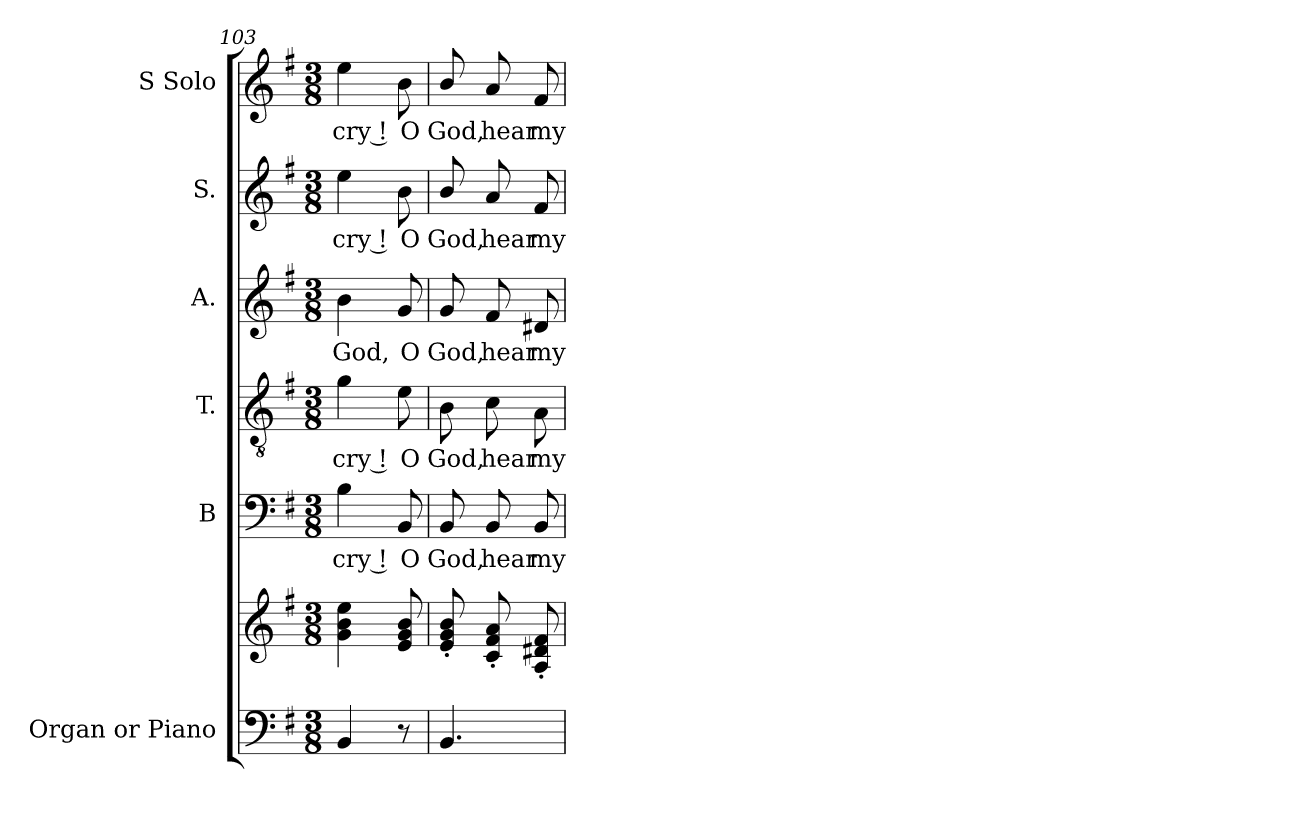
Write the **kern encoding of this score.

**kern	**kern	**kern	**text	**kern	**text	**kern	**text	**kern	**text	**kern	**text
*part6	*part6	*part5	*part5	*part4	*part4	*part3	*part3	*part2	*part2	*part1	*part1
*staff7	*staff6	*staff5	*staff5	*staff4	*staff4	*staff3	*staff3	*staff2	*staff2	*staff1	*staff1
*I"Organ or  Piano	*	*I"B	*	*I"T.	*	*I"A.	*	*I"S.	*	*I"S    Solo	*
*	*	*I'B.	*	*I'T.	*	*I'A.	*	*I'S.	*	*I'S.	*
*clefF4	*clefG2	*clefF4	*	*clefGv2	*	*clefG2	*	*clefG2	*	*clefG2	*
*	*	*	*	*ITrd7c12	*	*	*	*	*	*	*
*k[f#]	*k[f#]	*k[f#]	*	*k[f#]	*	*k[f#]	*	*k[f#]	*	*k[f#]	*
*G:	*G:	*G:	*	*G:	*	*G:	*	*G:	*	*G:	*
*M3/8	*M3/8	*M3/8	*	*M3/8	*	*M3/8	*	*M3/8	*	*M3/8	*
=103	=103	=103	=103	=103	=103	=103	=103	=103	=103	=103	=103
4BB/	4g\ 4b\ 4ee\	4B\	cry !	4G\	cry !	4b\	God,	4ee\	cry !	4ee\	cry !
8r	8e/ 8g/ 8b/	8BB/	O	8E\	O	8g/	O	8b\	O	8b\	O
=104	=104	=104	=104	=104	=104	=104	=104	=104	=104	=104	=104
4.BB/	8e/' 8g/' 8b/'	8BB/	God,	8BB\	God,	8g/	God,	8b/	God,	8b/	God,
.	8c/' 8f#/' 8a/'	8BB/	hear	8C\	hear	8f#/	hear	8a/	hear	8a/	hear
.	8A/' 8d#X/' 8f#/'	8BB/	my	8AA\	my	8d#X/	my	8f#/	my	8f#/	my
=	=	=	=	=	=	=	=	=	=	=	=
*-	*-	*-	*-	*-	*-	*-	*-	*-	*-	*-	*-
